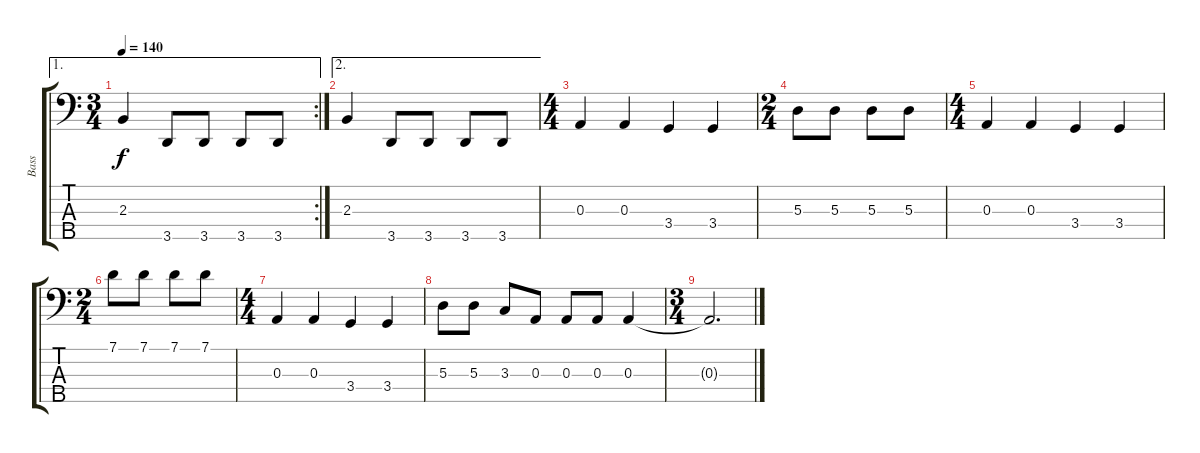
\track ("Bass" "Bass") {instrument electricbassfinger}
\staff {score tabs}
\tuning (G2 D2 A1 E1 B0) {hide}
\ae 1
\rc 2
\ts (3 4)
\tempo 140
\clef f4
\ks c
2.3.4{dy f} 3.5.8 3.5.8 3.5.8 3.5.8 |
\ae 2
2.3.4 3.5.8 3.5.8 3.5.8 3.5.8 |
\ts (4 4)
0.3.4 0.3.4 3.4.4 3.4.4 |
\ts (2 4)
5.3.8 5.3.8 5.3.8 5.3.8 |
\ts (4 4)
0.3.4 0.3.4 3.4.4 3.4.4 |
\ts (2 4)
7.1.8 7.1.8 7.1.8 7.1.8 |
\ts (4 4)
0.3.4 0.3.4 3.4.4 3.4.4 |
5.3.8 5.3.8 3.3.8 0.3.8 0.3.8 0.3.8 0.3.4 |
\ts (3 4)
0.3{t}.2{d}
